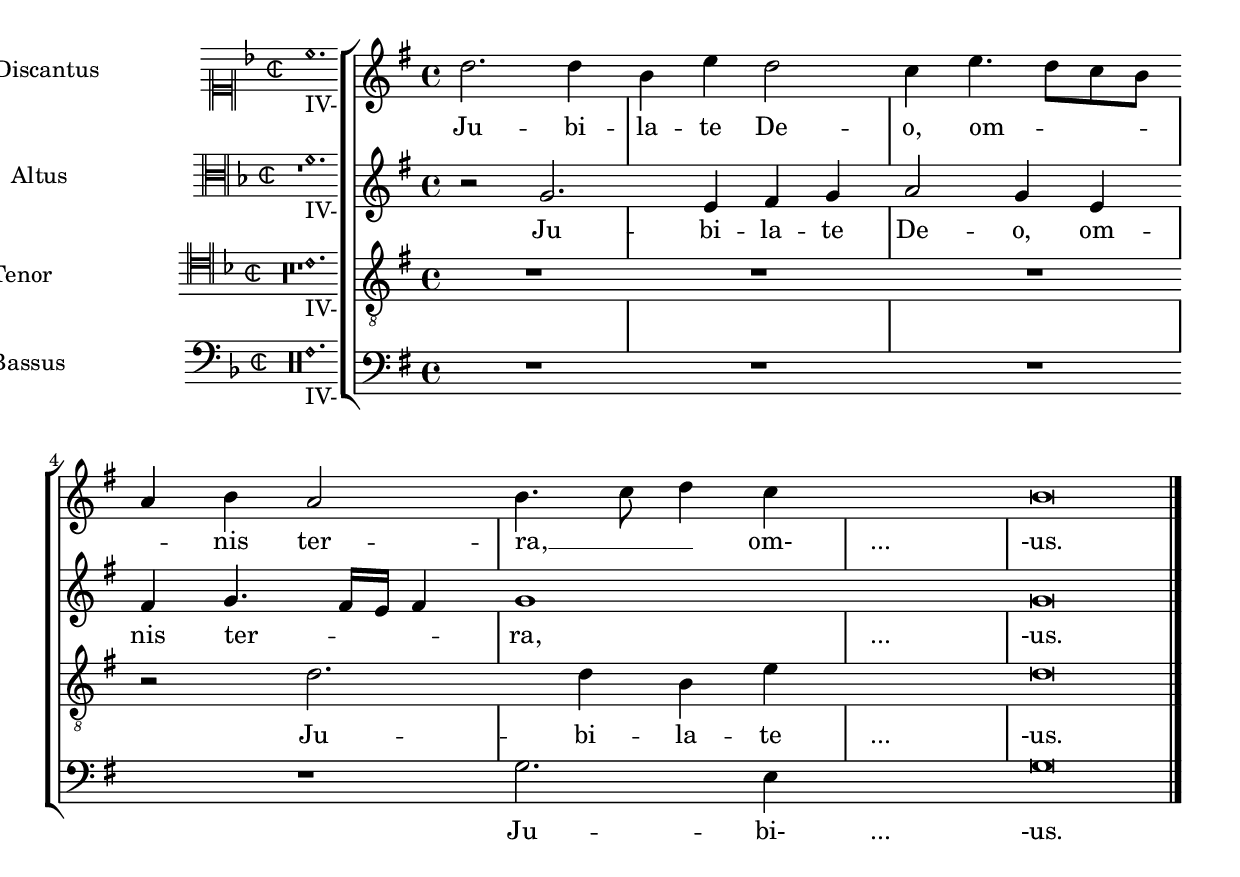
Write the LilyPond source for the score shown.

%% Do not edit this file; it is automatically
%% generated from LSR http://lsr.dsi.unimi.it
%% This file is in the public domain.
\version "2.13.16"

\header {
  lsrtags = "ancient-notation, tweaks-and-overrides"

%% Translation of GIT committish: 1d589aa04c20d7711bf662618adbdd6d445db29d
  texidoces = "
A modo de alternativa para obtener auténticos «incipit»
independientes de la partitura principal, se incluyen como
elemento de marcado en el campo que se usa normalmente para el
nombre del instrumento. Por el momento, la letra sólo se puede
añadir como marcado directo. Por desgracia, su espaciado no es
análogo al de la letra principal.

"
  doctitlees = "Transcripción de música antigua con incipit"

  texidoc = "
As a workaround to get real incipits which are independent from the
main score these are included as a markup into the field normally used
for the instrument name. As for now lyrics can only be added as a
direct markup. It doesn't unfortunately conform with the spacing of the
main lyrics.

"
  doctitle = "Transcription of Ancient music with incipit"
} % begin verbatim

global = {
  \set Score.skipBars = ##t
  \key g \major
  \time 4/4
  %make the staff lines invisible on staves
  \override Staff.BarLine #'transparent = ##t
  \skip 1*8 % the actual music
  % let finis bar go through all staves
  \override Staff.BarLine #'transparent = ##f
  % finis bar
  \bar "|."
}

discantusNotes = {
  \transpose c' c'' {
    \clef treble
    d'2. d'4 |
    b e' d'2 |
    c'4 e'4.( d'8 c' b |
    a4) b a2 |
    b4.( c'8 d'4) c'4 |
    \once \override NoteHead #'transparent = ##t c'1 |
    b\breve |
  }
}

discantusLyrics = \lyricmode {
  Ju -- bi -- |
  la -- te De -- |
  o, om --
  nis ter -- |
  ra, __ om- |
  "..." |
  -us. |
}

altusNotes = {
  \transpose c' c'' {
    \clef treble
    r2 g2. e4 fis g | % two bars
    a2 g4 e |
    fis g4.( fis16 e fis4) |
    g1 |
    \once \override NoteHead #'transparent = ##t g1 |
    g\breve |
  }
}

altusLyrics = \lyricmode {
  Ju -- bi -- la -- te | % two bars
  De -- o, om -- |
  nis ter -- ra, |
  "..." |
  -us. |
}

tenorNotes = {
  \transpose c' c' {
    \clef "treble_8"
    R1 |
    R1 |
    R1 |
    r2 d'2. d'4 b e' | % two bars
    \once \override NoteHead #'transparent = ##t e'1 |
    d'\breve |
  }
}

tenorLyrics = \lyricmode {
  Ju -- bi -- la -- te | % two bars
  "..." |
  -us.
}

bassusNotes = {
  \transpose c' c' {
    \clef bass
    R1 |
    R1 |
    R1 |
    R1 |
    g2. e4 |
    \once \override NoteHead #'transparent = ##t e1 |
    g\breve |
  }
}

bassusLyrics = \lyricmode {
  Ju -- bi- |
  "..." |
  -us.
}

incipitDiscantus = \markup {
  \score {
    {
      \set Staff.instrumentName = #"Discantus "
      \override NoteHead #'style = #'neomensural
      \override Rest #'style = #'neomensural
      \override Staff.TimeSignature #'style = #'neomensural
      \cadenzaOn
      \clef "neomensural-c1"
      \key f \major
      \time 2/2
      c''1._"IV-" s2  %two bars
      \skip 1*8 % eight bars
    }
    \layout {
      \context {
        \Voice
        \remove "Ligature_bracket_engraver"
        \consists "Mensural_ligature_engraver"
      }
      line-width = 4.5\cm
    }
  }
}

incipitAltus = \markup {
  \score {
    {
      \set Staff.instrumentName = #"Altus "
      \override NoteHead #'style = #'neomensural
      \override Rest #'style = #'neomensural
      \override Staff.TimeSignature #'style = #'neomensural
      \cadenzaOn
      \clef "neomensural-c3"
      \key f \major
      \time 2/2
      r1        % one bar
      f'1._"IV-" s2   % two bars
      \skip 1*7 % seven bars
    }
    \layout {
      \context {
        \Voice
        \remove "Ligature_bracket_engraver"
        \consists "Mensural_ligature_engraver"
      }
      line-width = 4.5\cm
    }
  }
}

incipitTenor = \markup {
  \score {
    {
      \set Staff.instrumentName = #"Tenor  "
      \override NoteHead #'style = #'neomensural
      \override Rest #'style = #'neomensural
      \override Staff.TimeSignature #'style = #'neomensural
      \cadenzaOn
      \clef "neomensural-c4"
      \key f \major
      \time 2/2
      r\longa   % four bars
      r\breve   % two bars
      r1        % one bar
      c'1._"IV-" s2   % two bars
      \skip 1   % one bar
    }
    \layout {
      \context {
        \Voice
        \remove "Ligature_bracket_engraver"
        \consists "Mensural_ligature_engraver"
      }
      line-width = 4.5\cm
    }
  }
}

incipitBassus = \markup {
  \score {
    {
      \set Staff.instrumentName = #"Bassus  "
      \override NoteHead #'style = #'neomensural
      \override Rest #'style = #'neomensural
      \override Staff.TimeSignature #'style = #'neomensural
      \cadenzaOn
      \clef "bass"
      \key f \major
      \time 2/2
      % incipit
      r\maxima  % eight bars
      f1._"IV-" s2    % two bars
    }
    \layout {
      \context {
        \Voice
        \remove "Ligature_bracket_engraver"
        \consists "Mensural_ligature_engraver"
      }
      line-width = 4.5\cm
    }
  }
}

%StaffGroup is used instead of ChoirStaff to get bar lines between systems
\score {
  <<
    \new StaffGroup = choirStaff <<
      \new Voice = "discantusNotes" <<
        \global
        \set Staff.instrumentName = \incipitDiscantus
        \discantusNotes
      >>
      \new Lyrics = "discantusLyrics" \lyricsto discantusNotes { \discantusLyrics }

      \new Voice = "altusNotes" <<
        \global
        \set Staff.instrumentName = \incipitAltus
        \altusNotes
      >>
      \new Lyrics = "altusLyrics" \lyricsto altusNotes { \altusLyrics }

      \new Voice = "tenorNotes" <<
        \global
        \set Staff.instrumentName = \incipitTenor
        \tenorNotes
      >>
      \new Lyrics = "tenorLyrics" \lyricsto tenorNotes { \tenorLyrics }

      \new Voice = "bassusNotes" <<
        \global
        \set Staff.instrumentName = \incipitBassus
        \bassusNotes
      >>
    >>
    \new Lyrics = "bassusLyrics" \lyricsto bassusNotes { \bassusLyrics }
    %Keep the bass lyrics outside of the staff group to avoid bar lines
    %between the lyrics.
  >>

  \layout {
    \context {
      \Score
      % no bars in staves
      \override BarLine #'transparent = ##t
    }
    % the next three instructions keep the lyrics between the bar lines
    \context {
      \Lyrics
      \consists "Bar_engraver"
      \override BarLine #'transparent = ##t
    }
    \context {
      \StaffGroup
      \consists "Separating_line_group_engraver"
    }
    \context {
      \Voice
      % no slurs
      \override Slur #'transparent = ##t
      % Comment in the below "\remove" command to allow line
      % breaking also at those barlines where a note overlaps
      % into the next bar.  The command is commented out in this
      % short example score, but especially for large scores, you
      % will typically yield better line breaking and thus improve
      % overall spacing if you comment in the following command.
      %\remove "Forbid_line_break_engraver"
    }
    indent = 5\cm
  }
}

